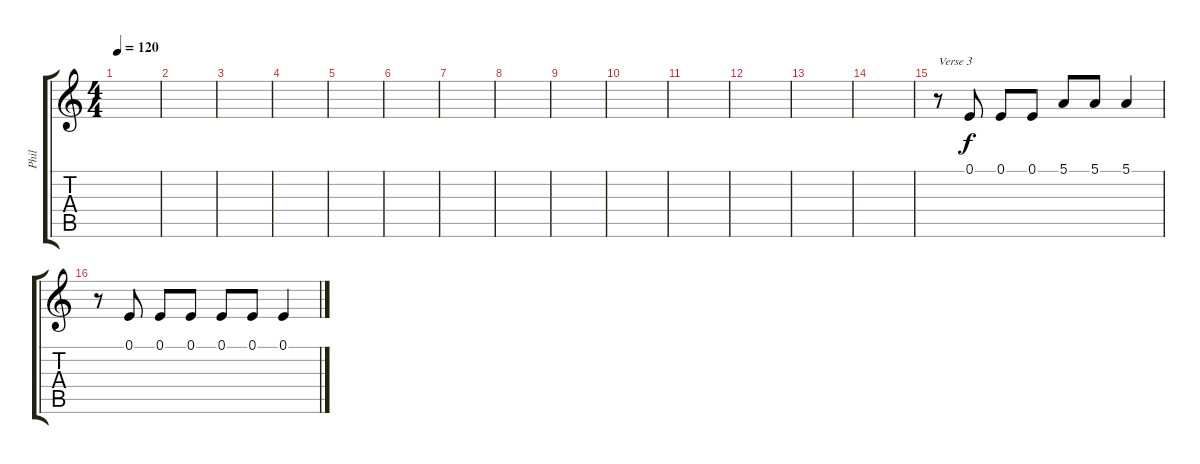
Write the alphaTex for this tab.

\track ("Phil" "Phil") {instrument lead6voice}
\staff {score tabs}
\tuning (E4 B3 G3 D3 A2 E2) {hide}
\ts (4 4)
\tempo 120
\clef g2
\ks c
|
|
|
|
|
|
|
|
|
|
|
|
|
|
r.8{txt "Verse 3"} 0.1.8 0.1.8 0.1.8 5.1.8 5.1.8 5.1.4 |
r.8 0.1.8 0.1.8 0.1.8 0.1.8 0.1.8 0.1.4
